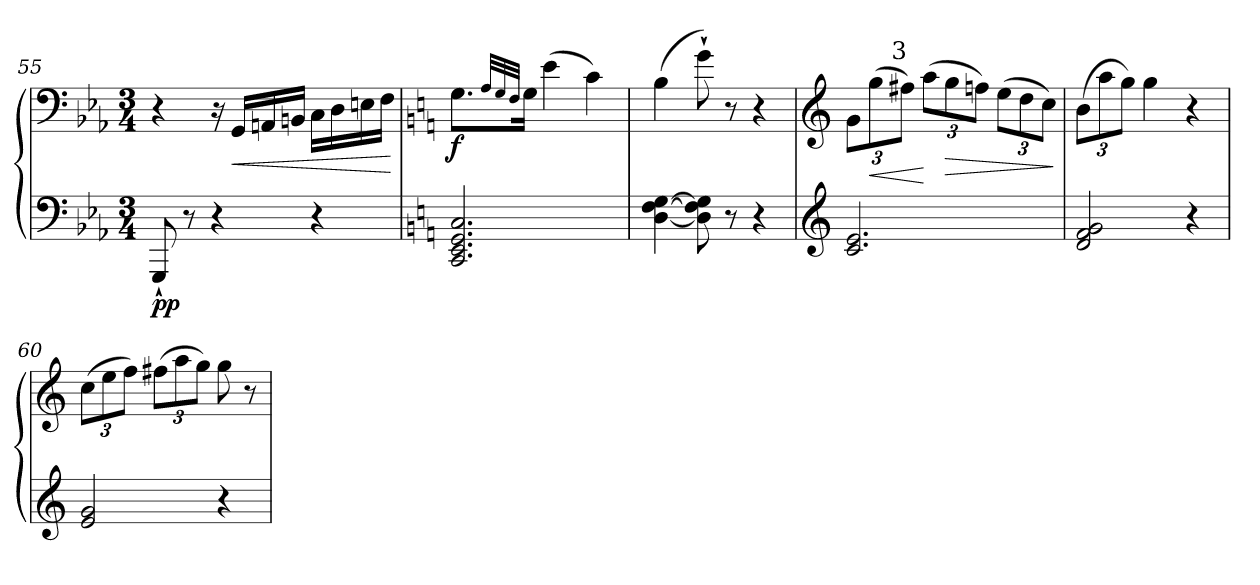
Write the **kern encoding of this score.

**kern	**kern	**dynam
*part1	*part1	*part1
*staff2	*staff1	*staff1/2
*clefF4	*clefF4	*
*k[b-e-a-]	*k[b-e-a-]	*
*E-:	*E-:	*
*M3/4	*M3/4	*
=55	=55	=55
!	!	!LO:DY:b=2
8GGG`/	4r	pp
8r	.	.
4r	16r	.
!	!	!LO:HP:b
.	16GG/LL	<
.	16AAn/	.
.	16BBn/JJ	.
4r	16C\LL	.
.	16D\	.
.	16En\	.
.	16F\JJ	.
.	.	[
=56	=56	=56
*k[]	*k[]	*
*C:	*C:	*
!	!	!LO:DY:b
2.CC/ 2.EE/ 2.GG/ 2.C/	8.G\L	f
.	32qA/LLL	.
.	32qG/	.
.	32qF/JJJ	.
.	16G\Jk	.
.	(>4e\	.
.	4c\)	.
=57	=57	=57
[4D\ [4F\ [4G\	(>4B\	.
8D\] 8F\] 8G\]	8g`\)	.
8r	8r	.
4r	4r	.
!!LO:LB:g=z
=58	=58	=58
*clefG2	*clefG2	*
*	*Xbrackettup	*
2.c/ 2.e/	12g\L	.
!	!	!LO:HP:b
.	(>12gg\	<
!	!LO:TX:a:t=3	!
.	12ff#X\J)	.
.	(>12aa\L	[
!	!	!LO:HP:b
.	12gg\	>
.	12ffn\J)	.
.	(>12ee\L	.
.	12dd\	.
.	12cc\J)	.
.	.	]
=59	=59	=59
2d/ 2f/ 2g/	(>12b\L	.
.	12aa\	.
.	12gg\J)	.
.	4gg\	.
4r	4r	.
=60	=60	=60
2e/ 2g/	(>12cc\L	.
.	12ee\	.
.	12ff\J)	.
.	(>12ff#X\L	.
.	12aa\	.
.	12gg\J)	.
4r	8gg\	.
.	8r	.
=	=	=
*-	*-	*-
